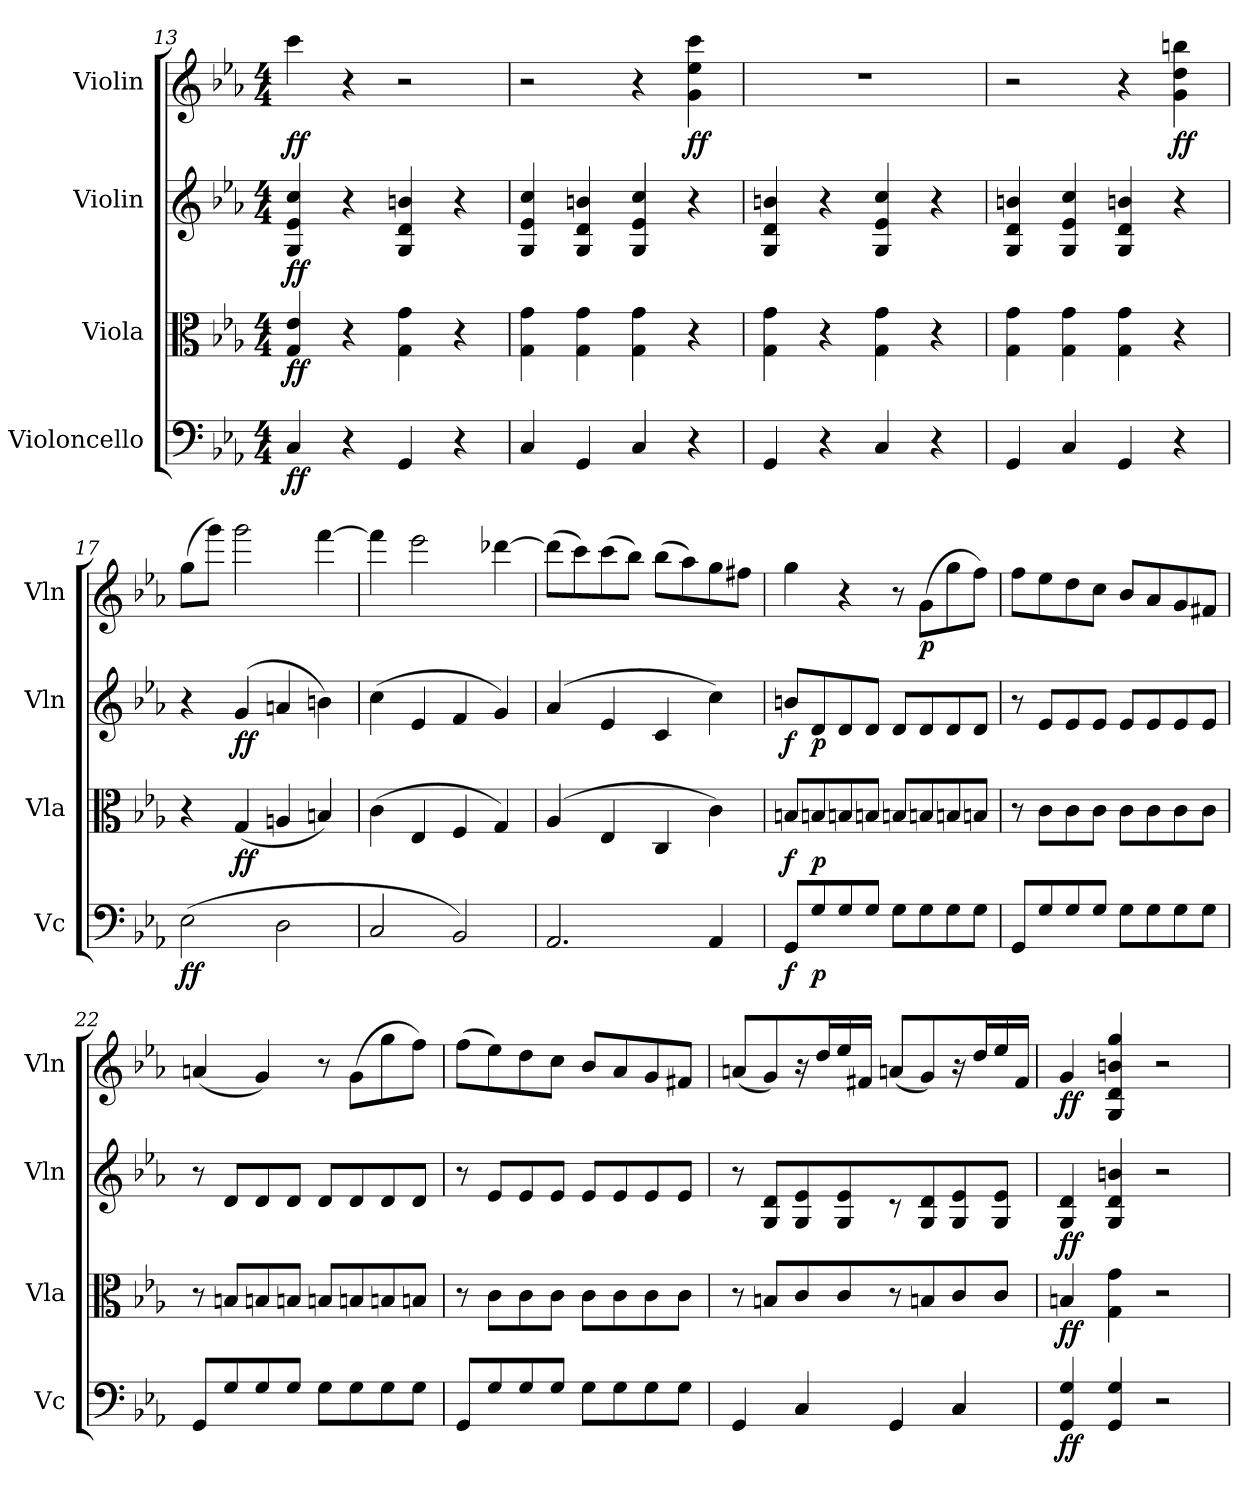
**kern	**dynam	**kern	**dynam	**kern	**dynam	**kern	**dynam
*part4	*part4	*part3	*part3	*part2	*part2	*part1	*part1
*staff4	*staff4	*staff3	*staff3	*staff2	*staff2	*staff1	*staff1
*I"Violoncello	*	*I"Viola	*	*I"Violin	*	*I"Violin	*
*I'Vc	*	*I'Vla	*	*I'Vln	*	*I'Vln	*
*clefF4	*	*clefC3	*	*clefG2	*	*clefG2	*
*k[b-e-a-]	*	*k[b-e-a-]	*	*k[b-e-a-]	*	*k[b-e-a-]	*
*c:	*	*c:	*	*c:	*	*c:	*
*M4/4	*	*M4/4	*	*M4/4	*	*M4/4	*
=13	=13	=13	=13	=13	=13	=13	=13
4C/	ff	4G/ 4e-/	ff	4G/ 4e-/ 4cc/	ff	4ccc\	ff
4r	.	4r	.	4r	.	4r	.
4GG/	.	4G\ 4g\	.	4G/ 4d/ 4bn/	.	2r	.
4r	.	4r	.	4r	.	.	.
=14	=14	=14	=14	=14	=14	=14	=14
4C/	.	4G\ 4g\	.	4G/ 4e-/ 4cc/	.	2r	.
4GG/	.	4G\ 4g\	.	4G/ 4d/ 4bn/	.	.	.
4C/	.	4G\ 4g\	.	4G/ 4e-/ 4cc/	.	4r	.
4r	.	4r	.	4r	.	4g\ 4ee-\ 4ccc\	ff
=15	=15	=15	=15	=15	=15	=15	=15
4GG/	.	4G\ 4g\	.	4G/ 4d/ 4bn/	.	1r	.
4r	.	4r	.	4r	.	.	.
4C/	.	4G\ 4g\	.	4G/ 4e-/ 4cc/	.	.	.
4r	.	4r	.	4r	.	.	.
=16	=16	=16	=16	=16	=16	=16	=16
4GG/	.	4G\ 4g\	.	4G/ 4d/ 4bn/	.	2r	.
4C/	.	4G\ 4g\	.	4G/ 4e-/ 4cc/	.	.	.
4GG/	.	4G\ 4g\	.	4G/ 4d/ 4bn/	.	4r	.
4r	.	4r	.	4r	.	4g\ 4dd\ 4bbn\	ff
=17	=17	=17	=17	=17	=17	=17	=17
(2E-\	ff	4r	.	4r	.	(8gg\L	.
.	.	.	.	.	.	8ggg\J)	.
.	.	(4G/	ff	(4g/	ff	2ggg\	.
2D\	.	4An/	.	4an/	.	.	.
.	.	4Bn/)	.	4bn\)	.	[4fff\	.
=18	=18	=18	=18	=18	=18	=18	=18
2C/	.	(4c\	.	(4cc\	.	4fff\]	.
.	.	4E-/	.	4e-/	.	2eee-\	.
2BB-/)	.	4F/	.	4f/	.	.	.
.	.	4G/)	.	4g/)	.	[4ddd-X\	.
=19	=19	=19	=19	=19	=19	=19	=19
2.AA-/	.	(4A-/	.	(4a-/	.	(8ddd-\L]	.
.	.	.	.	.	.	8ccc\)	.
.	.	4E-/	.	4e-/	.	(8ccc\	.
.	.	.	.	.	.	8bb-\J)	.
.	.	4C/	.	4c/	.	(8bb-\L	.
.	.	.	.	.	.	8aa-\)	.
4AA-/	.	4c\)	.	4cc\)	.	8gg\	.
.	.	.	.	.	.	8ff#X\J	.
=20	=20	=20	=20	=20	=20	=20	=20
8GG/L	f	8Bn/L	f	8bn/L	f	4gg\	.
8G/	p	8Bn/	p	8d/	p	.	.
8G/	.	8Bn/	.	8d/	.	4r	.
8G/J	.	8Bn/J	.	8d/J	.	.	.
8G\L	.	8Bn/L	.	8d/L	.	8r	.
8G\	.	8Bn/	.	8d/	.	(8g\L	p
8G\	.	8Bn/	.	8d/	.	8gg\	.
8G\J	.	8Bn/J	.	8d/J	.	8ff\J)	.
=21	=21	=21	=21	=21	=21	=21	=21
8GG/L	.	8r	.	8r	.	8ff\L	.
8G/	.	8c\L	.	8e-/L	.	8ee-\	.
8G/	.	8c\	.	8e-/	.	8dd\	.
8G/J	.	8c\J	.	8e-/J	.	8cc\J	.
8G\L	.	8c\L	.	8e-/L	.	8b-/L	.
8G\	.	8c\	.	8e-/	.	8a-/	.
8G\	.	8c\	.	8e-/	.	8g/	.
8G\J	.	8c\J	.	8e-/J	.	8f#X/J	.
=22	=22	=22	=22	=22	=22	=22	=22
8GG/L	.	8r	.	8r	.	(4an/	.
8G/	.	8Bn/L	.	8d/L	.	.	.
8G/	.	8Bn/	.	8d/	.	4g/)	.
8G/J	.	8Bn/J	.	8d/J	.	.	.
8G\L	.	8Bn/L	.	8d/L	.	8r	.
8G\	.	8Bn/	.	8d/	.	(8g\L	.
8G\	.	8Bn/	.	8d/	.	8gg\	.
8G\J	.	8Bn/J	.	8d/J	.	8ff\J)	.
=23	=23	=23	=23	=23	=23	=23	=23
8GG/L	.	8r	.	8r	.	(8ff\L	.
8G/	.	8c\L	.	8e-/L	.	8ee-\)	.
8G/	.	8c\	.	8e-/	.	8dd\	.
8G/J	.	8c\J	.	8e-/J	.	8cc\J	.
8G\L	.	8c\L	.	8e-/L	.	8b-/L	.
8G\	.	8c\	.	8e-/	.	8a-/	.
8G\	.	8c\	.	8e-/	.	8g/	.
8G\J	.	8c\J	.	8e-/J	.	8f#X/J	.
=24	=24	=24	=24	=24	=24	=24	=24
4GG/	.	8r	.	8r	.	(8an/L	.
.	.	8Bn/L	.	8G/ 8d/L	.	8g/)	.
4C/	.	8c/	.	8G/ 8e-/	.	16r	.
.	.	.	.	.	.	16dd/L	.
.	.	8c/	.	8G/ 8e-/	.	16ee-/	.
.	.	.	.	.	.	16f#X/JJ	.
4GG/	.	8r	.	8r	.	(8an/L	.
.	.	8Bn/	.	8G/ 8d/	.	8g/)	.
4C/	.	8c/	.	8G/ 8e-/	.	16r	.
.	.	.	.	.	.	16dd/L	.
.	.	8c/J	.	8G/ 8e-/J	.	16ee-/	.
.	.	.	.	.	.	16f#/JJ	.
=25	=25	=25	=25	=25	=25	=25	=25
4GG/ 4G/	ff	4Bn/	ff	4G/ 4d/	ff	4g/	ff
4GG/ 4G/	.	4G\ 4g\	.	4G/ 4d/ 4bn/	.	4G/ 4d/ 4bn/ 4gg/	.
2r	.	2r	.	2r	.	2r	.
=	=	=	=	=	=	=	=
*-	*-	*-	*-	*-	*-	*-	*-
